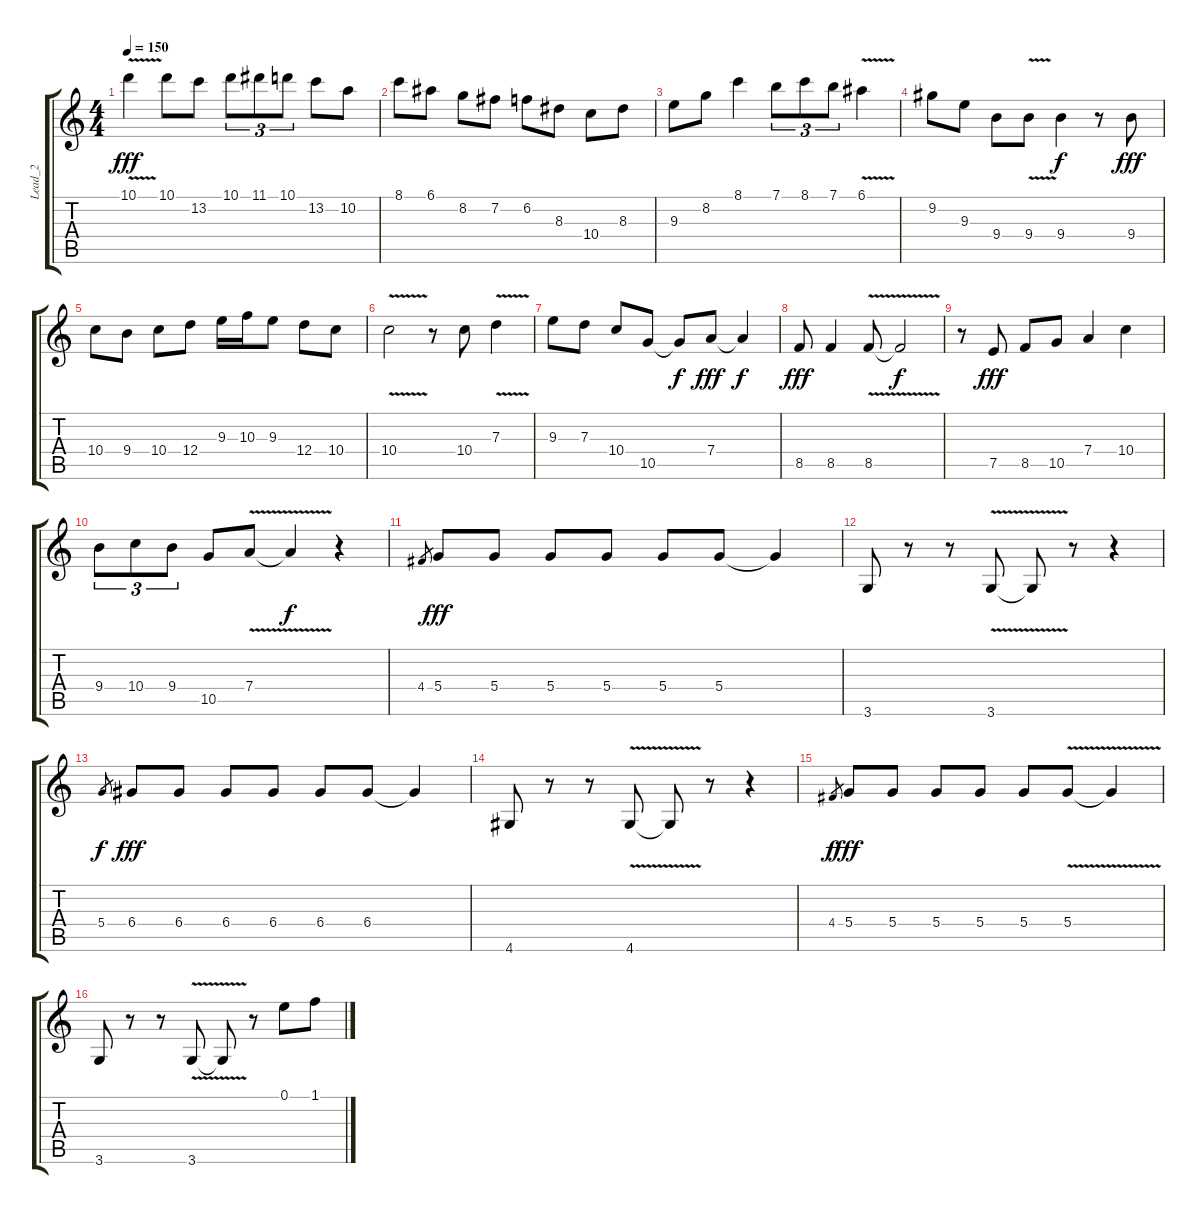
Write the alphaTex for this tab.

\track ("Lead_2" "Lead_2") {instrument electricguitarjazz}
\staff {score tabs}
\tuning (E4 B3 G3 D3 A2 E2) {hide}
\ts (4 4)
\tempo 150
\clef g2
\ks c
10.1{v}.4{dy fff} 10.1.8 13.2.8 10.1.8{tu (3 2)} 11.1.8{tu (3 2)} 10.1.8{tu (3 2)} 13.2.8 10.2.8 |
8.1.8 6.1.8 8.2.8 7.2.8 6.2.8 8.3.8 10.4.8 8.3.8 |
9.3.8 8.2.8 8.1.4 7.1.8{tu (3 2)} 8.1.8{tu (3 2)} 7.1.8{tu (3 2)} 6.1{v}.4 |
9.2.8 9.3.8 9.4.8 9.4{v}.8 9.4.4{dy f} r.8 9.4.8{dy fff} |
10.4.8 9.4.8 10.4.8 12.4.8 9.3.16 10.3.16 9.3.8 12.4.8 10.4.8 |
10.4{v}.2 r.8 10.4.8 7.3{v}.4 |
9.3.8 7.3.8 10.4.8 10.5.8 10.5{t}.8{dy f} 7.4.8{dy fff} 7.4{t}.4{dy f} |
8.5.8{dy fff} 8.5.4 8.5{v}.8 8.5{t}.2{dy f} |
r.8 7.5.8{dy fff} 8.5.8 10.5.8 7.4.4 10.4.4 |
9.4.8{tu (3 2)} 10.4.8{tu (3 2)} 9.4.8{tu (3 2)} 10.5.8 7.4{v}.8 7.4{t}.4{dy f} r.4{instrument synthbass2} |
4.4.8{gr} 5.4.8{dy fff} 5.4.8 5.4.8 5.4.8 5.4.8 5.4.8 5.4{t}.4 |
3.6.8 r.8 r.8 3.6{v}.8 3.6{t}.8 r.8 r.4 |
5.4.8{gr dy f} 6.4.8{dy fff} 6.4.8 6.4.8 6.4.8 6.4.8 6.4.8 6.4{t}.4 |
4.6.8 r.8 r.8 4.6{v}.8 4.6{t}.8 r.8 r.4 |
4.4.8{gr dy f} 5.4.8{dy fff} 5.4.8 5.4.8 5.4.8 5.4.8 5.4{v}.8 5.4{t}.4 |
3.6.8 r.8 r.8 3.6{v}.8 3.6{t}.8 r.8{instrument acousticguitarsteel} 0.1.8 1.1.8
